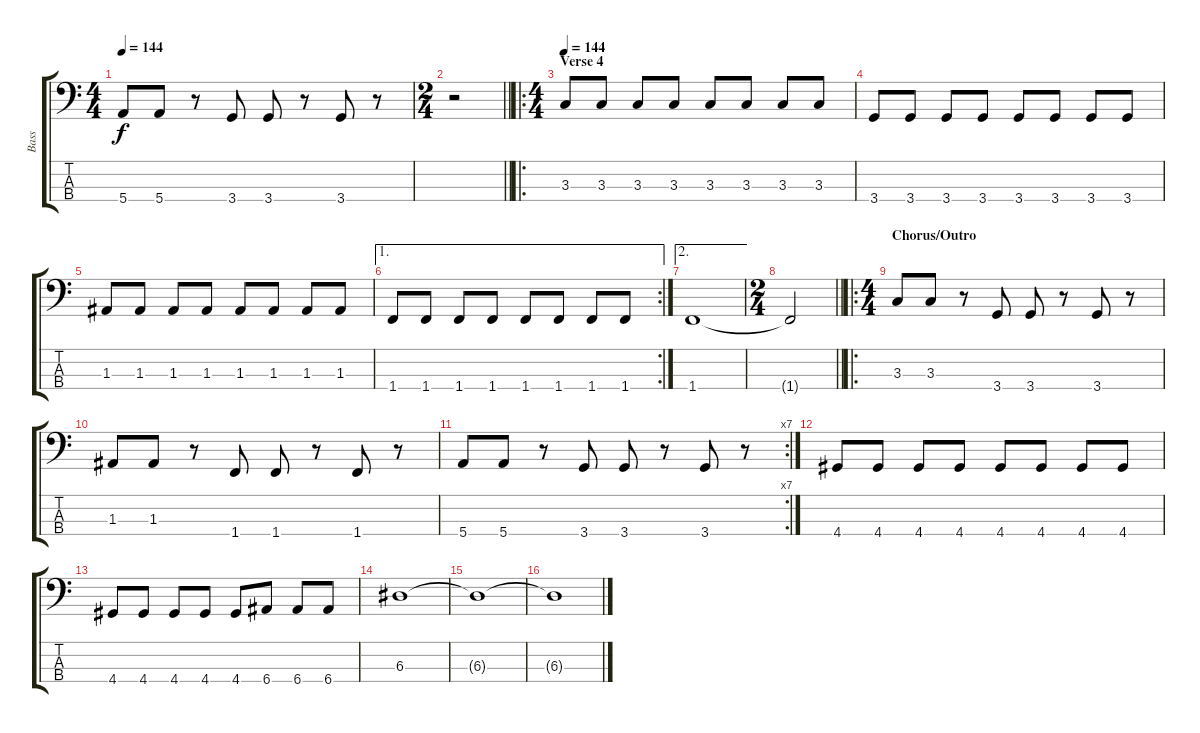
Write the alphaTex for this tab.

\track ("Bass" "Bass") {instrument electricbassfinger}
\staff {score tabs}
\tuning (G2 D2 A1 E1) {hide}
\ts (4 4)
\tempo 144
\clef f4
\ks c
5.4.8{dy f} 5.4.8 r.8 3.4.8 3.4.8 r.8 3.4.8 r.8 |
\ts (2 4)
\barLineRight lightlight
r.2 |
\ro
\ts (4 4)
\section ("" "Verse 4")
\tempo 144
3.3.8 3.3.8 3.3.8 3.3.8 3.3.8 3.3.8 3.3.8 3.3.8 |
3.4.8 3.4.8 3.4.8 3.4.8 3.4.8 3.4.8 3.4.8 3.4.8 |
1.3.8 1.3.8 1.3.8 1.3.8 1.3.8 1.3.8 1.3.8 1.3.8 |
\ae 1
\rc 2
1.4.8 1.4.8 1.4.8 1.4.8 1.4.8 1.4.8 1.4.8 1.4.8 |
\ae 2
1.4.1 |
\ts (2 4)
\barLineRight lightlight
1.4{t}.2 |
\ro
\ts (4 4)
\section ("" "Chorus/Outro")
3.3.8 3.3.8 r.8 3.4.8 3.4.8 r.8 3.4.8 r.8 |
1.3.8 1.3.8 r.8 1.4.8 1.4.8 r.8 1.4.8 r.8 |
\rc 7
5.4.8 5.4.8 r.8 3.4.8 3.4.8 r.8 3.4.8 r.8 |
4.4.8 4.4.8 4.4.8 4.4.8 4.4.8 4.4.8 4.4.8 4.4.8 |
4.4.8 4.4.8 4.4.8 4.4.8 4.4.8 6.4.8 6.4.8 6.4.8 |
6.3.1 |
6.3{t}.1 |
6.3{t}.1
